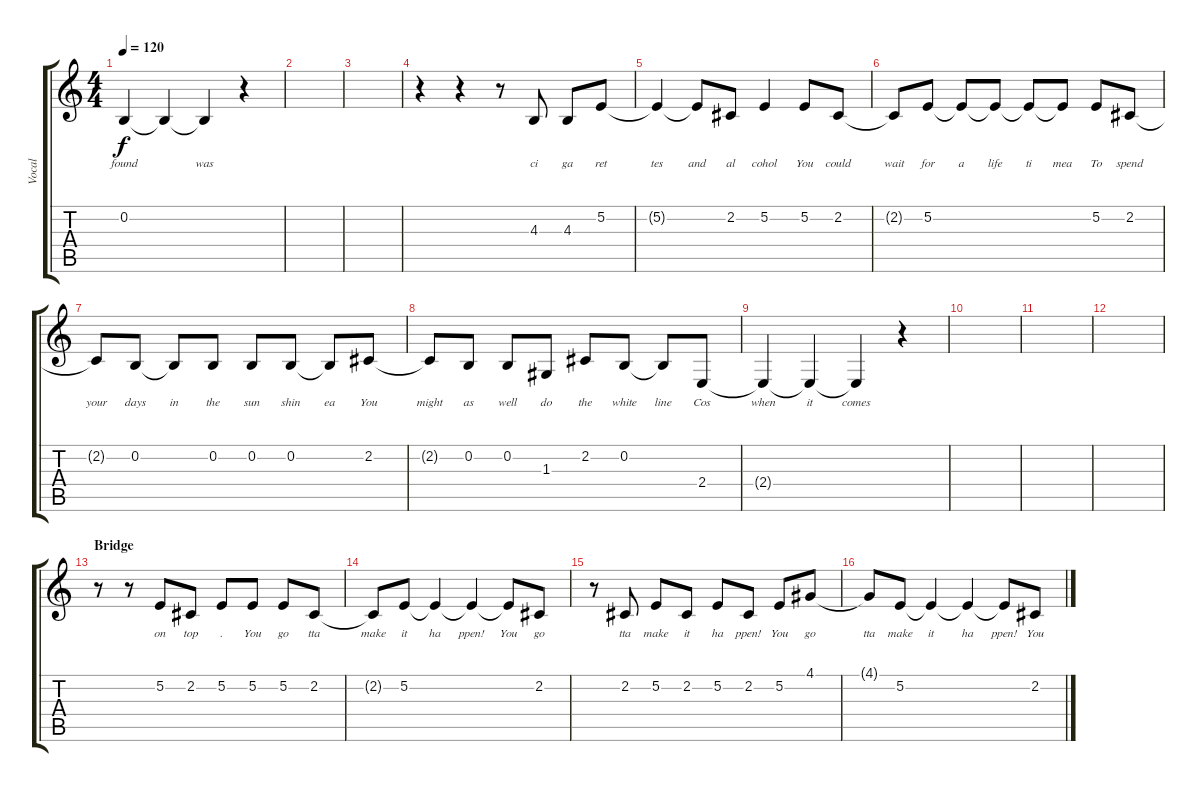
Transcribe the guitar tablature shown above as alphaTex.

\track ("Vocal" "Vocal") {instrument tenorsax}
\staff {score tabs}
\tuning (E4 B3 G3 D3 A2 E2) {hide}
\ts (4 4)
\tempo 120
\clef g2
\ks c
0.2{t}.4{lyrics (0 "found") lyrics (1 "") lyrics (2 "") lyrics (3 "") lyrics (4 "") dy f} 0.2{t}.4{lyrics (0 "") lyrics (1 "") lyrics (2 "") lyrics (3 "") lyrics (4 "")} 0.2{t}.4{lyrics (0 "was") lyrics (1 "") lyrics (2 "") lyrics (3 "") lyrics (4 "")} r.4 |
|
|
r.4 r.4 r.8 4.3.8{lyrics (0 "ci") lyrics (1 "") lyrics (2 "") lyrics (3 "") lyrics (4 "")} 4.3.8{lyrics (0 "ga") lyrics (1 "") lyrics (2 "") lyrics (3 "") lyrics (4 "")} 5.2.8{lyrics (0 "ret") lyrics (1 "") lyrics (2 "") lyrics (3 "") lyrics (4 "")} |
5.2{t}.4{lyrics (0 "tes") lyrics (1 "") lyrics (2 "") lyrics (3 "") lyrics (4 "")} 5.2{t}.8{lyrics (0 "and") lyrics (1 "") lyrics (2 "") lyrics (3 "") lyrics (4 "")} 2.2.8{lyrics (0 "al") lyrics (1 "") lyrics (2 "") lyrics (3 "") lyrics (4 "")} 5.2.4{lyrics (0 "cohol") lyrics (1 "") lyrics (2 "") lyrics (3 "") lyrics (4 "")} 5.2.8{lyrics (0 "You") lyrics (1 "") lyrics (2 "") lyrics (3 "") lyrics (4 "")} 2.2.8{lyrics (0 "could") lyrics (1 "") lyrics (2 "") lyrics (3 "") lyrics (4 "")} |
2.2{t}.8{lyrics (0 "wait") lyrics (1 "") lyrics (2 "") lyrics (3 "") lyrics (4 "")} 5.2.8{lyrics (0 "for") lyrics (1 "") lyrics (2 "") lyrics (3 "") lyrics (4 "")} 5.2{t}.8{lyrics (0 "a") lyrics (1 "") lyrics (2 "") lyrics (3 "") lyrics (4 "")} 5.2{t}.8{lyrics (0 "life") lyrics (1 "") lyrics (2 "") lyrics (3 "") lyrics (4 "")} 5.2{t}.8{lyrics (0 "ti") lyrics (1 "") lyrics (2 "") lyrics (3 "") lyrics (4 "")} 5.2{t}.8{lyrics (0 "mea") lyrics (1 "") lyrics (2 "") lyrics (3 "") lyrics (4 "")} 5.2.8{lyrics (0 "To") lyrics (1 "") lyrics (2 "") lyrics (3 "") lyrics (4 "")} 2.2.8{lyrics (0 "spend") lyrics (1 "") lyrics (2 "") lyrics (3 "") lyrics (4 "")} |
2.2{t}.8{lyrics (0 "your") lyrics (1 "") lyrics (2 "") lyrics (3 "") lyrics (4 "")} 0.2.8{lyrics (0 "days") lyrics (1 "") lyrics (2 "") lyrics (3 "") lyrics (4 "")} 0.2{t}.8{lyrics (0 "in") lyrics (1 "") lyrics (2 "") lyrics (3 "") lyrics (4 "")} 0.2.8{lyrics (0 "the") lyrics (1 "") lyrics (2 "") lyrics (3 "") lyrics (4 "")} 0.2.8{lyrics (0 "sun") lyrics (1 "") lyrics (2 "") lyrics (3 "") lyrics (4 "")} 0.2.8{lyrics (0 "shin") lyrics (1 "") lyrics (2 "") lyrics (3 "") lyrics (4 "")} 0.2{t}.8{lyrics (0 "ea") lyrics (1 "") lyrics (2 "") lyrics (3 "") lyrics (4 "")} 2.2.8{lyrics (0 "You") lyrics (1 "") lyrics (2 "") lyrics (3 "") lyrics (4 "")} |
2.2{t}.8{lyrics (0 "might") lyrics (1 "") lyrics (2 "") lyrics (3 "") lyrics (4 "")} 0.2.8{lyrics (0 "as") lyrics (1 "") lyrics (2 "") lyrics (3 "") lyrics (4 "")} 0.2.8{lyrics (0 "well") lyrics (1 "") lyrics (2 "") lyrics (3 "") lyrics (4 "")} 1.3.8{lyrics (0 "do") lyrics (1 "") lyrics (2 "") lyrics (3 "") lyrics (4 "")} 2.2.8{lyrics (0 "the") lyrics (1 "") lyrics (2 "") lyrics (3 "") lyrics (4 "")} 0.2.8{lyrics (0 "white") lyrics (1 "") lyrics (2 "") lyrics (3 "") lyrics (4 "")} 0.2{t}.8{lyrics (0 "line") lyrics (1 "") lyrics (2 "") lyrics (3 "") lyrics (4 "")} 2.4.8{lyrics (0 "Cos") lyrics (1 "") lyrics (2 "") lyrics (3 "") lyrics (4 "")} |
2.4{t}.4{lyrics (0 "when") lyrics (1 "") lyrics (2 "") lyrics (3 "") lyrics (4 "")} 2.4{t}.4{lyrics (0 "it") lyrics (1 "") lyrics (2 "") lyrics (3 "") lyrics (4 "")} 2.4{t}.4{lyrics (0 "comes") lyrics (1 "") lyrics (2 "") lyrics (3 "") lyrics (4 "")} r.4 |
|
|
|
\section ("" "Bridge")
r.8 r.8 5.2.8{lyrics (0 "on") lyrics (1 "") lyrics (2 "") lyrics (3 "") lyrics (4 "")} 2.2.8{lyrics (0 "top") lyrics (1 "") lyrics (2 "") lyrics (3 "") lyrics (4 "")} 5.2.8{lyrics (0 ".") lyrics (1 "") lyrics (2 "") lyrics (3 "") lyrics (4 "")} 5.2.8{lyrics (0 "You") lyrics (1 "") lyrics (2 "") lyrics (3 "") lyrics (4 "")} 5.2.8{lyrics (0 "go") lyrics (1 "") lyrics (2 "") lyrics (3 "") lyrics (4 "")} 2.2.8{lyrics (0 "tta") lyrics (1 "") lyrics (2 "") lyrics (3 "") lyrics (4 "")} |
2.2{t}.8{lyrics (0 "make") lyrics (1 "") lyrics (2 "") lyrics (3 "") lyrics (4 "")} 5.2.8{lyrics (0 "it") lyrics (1 "") lyrics (2 "") lyrics (3 "") lyrics (4 "")} 5.2{t}.4{lyrics (0 "ha") lyrics (1 "") lyrics (2 "") lyrics (3 "") lyrics (4 "")} 5.2{t}.4{lyrics (0 "ppen!") lyrics (1 "") lyrics (2 "") lyrics (3 "") lyrics (4 "")} 5.2{t}.8{lyrics (0 "You") lyrics (1 "") lyrics (2 "") lyrics (3 "") lyrics (4 "")} 2.2.8{lyrics (0 "go") lyrics (1 "") lyrics (2 "") lyrics (3 "") lyrics (4 "")} |
r.8 2.2.8{lyrics (0 "tta") lyrics (1 "") lyrics (2 "") lyrics (3 "") lyrics (4 "")} 5.2.8{lyrics (0 "make") lyrics (1 "") lyrics (2 "") lyrics (3 "") lyrics (4 "")} 2.2.8{lyrics (0 "it") lyrics (1 "") lyrics (2 "") lyrics (3 "") lyrics (4 "")} 5.2.8{lyrics (0 "ha") lyrics (1 "") lyrics (2 "") lyrics (3 "") lyrics (4 "")} 2.2.8{lyrics (0 "ppen!") lyrics (1 "") lyrics (2 "") lyrics (3 "") lyrics (4 "")} 5.2.8{lyrics (0 "You") lyrics (1 "") lyrics (2 "") lyrics (3 "") lyrics (4 "")} 4.1.8{lyrics (0 "go") lyrics (1 "") lyrics (2 "") lyrics (3 "") lyrics (4 "")} |
4.1{t}.8{lyrics (0 "tta") lyrics (1 "") lyrics (2 "") lyrics (3 "") lyrics (4 "")} 5.2.8{lyrics (0 "make") lyrics (1 "") lyrics (2 "") lyrics (3 "") lyrics (4 "")} 5.2{t}.4{lyrics (0 "it") lyrics (1 "") lyrics (2 "") lyrics (3 "") lyrics (4 "")} 5.2{t}.4{lyrics (0 "ha") lyrics (1 "") lyrics (2 "") lyrics (3 "") lyrics (4 "")} 5.2{t}.8{lyrics (0 "ppen!") lyrics (1 "") lyrics (2 "") lyrics (3 "") lyrics (4 "")} 2.2.8{lyrics (0 "You") lyrics (1 "") lyrics (2 "") lyrics (3 "") lyrics (4 "")}
